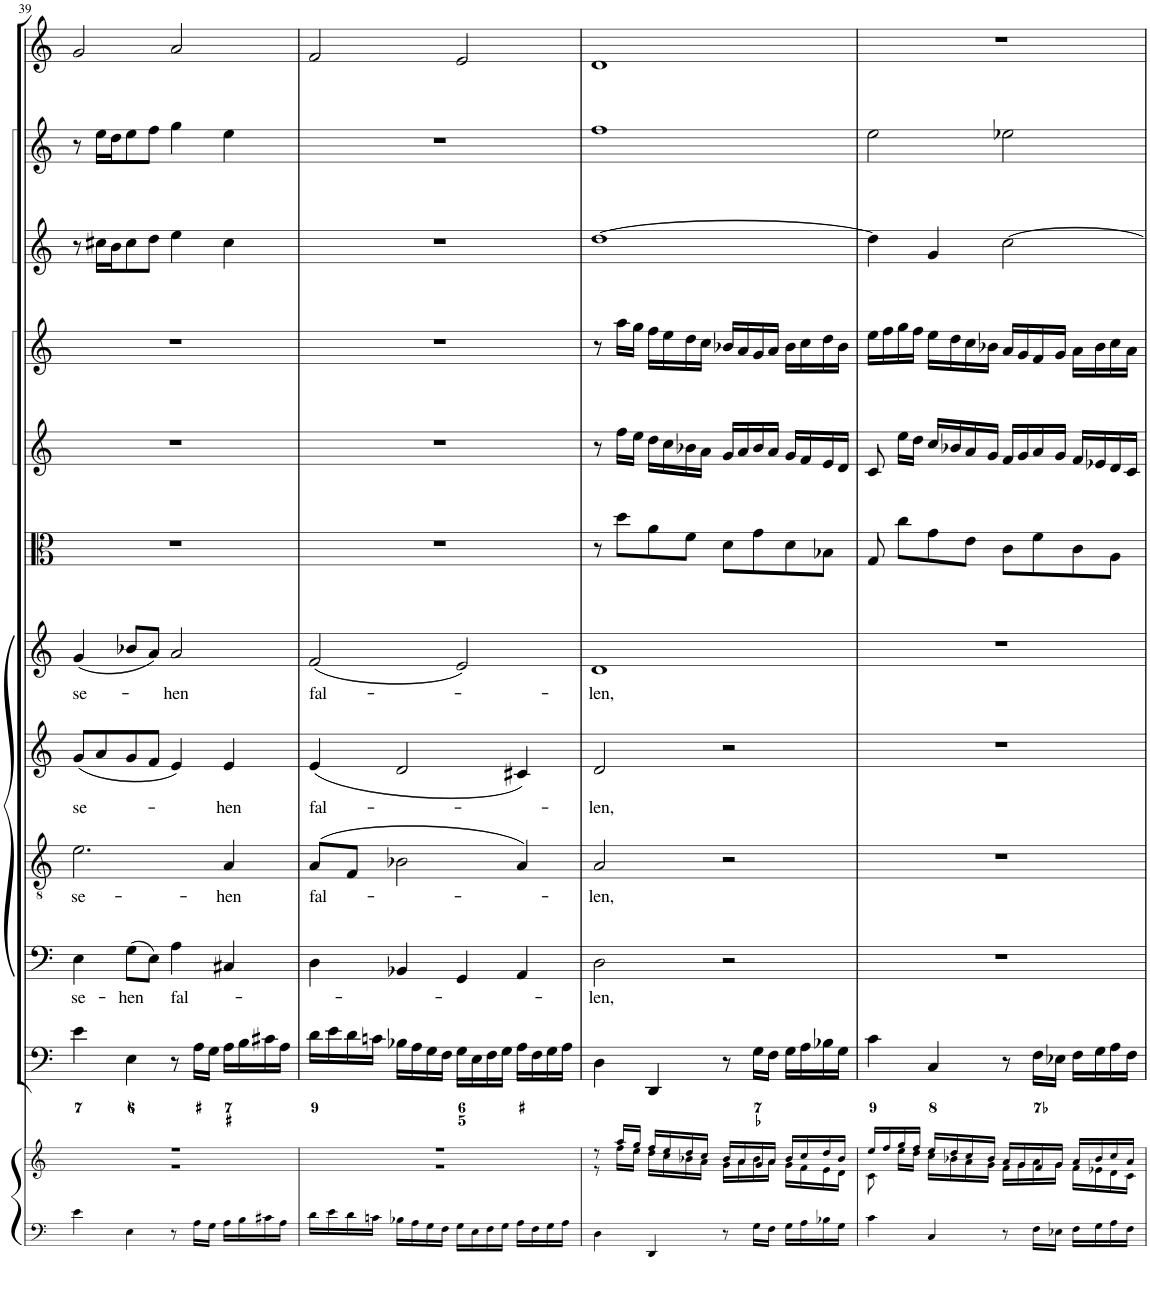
**kern	**kern	**kern	**kern	**text	**kern	**text	**kern	**text	**kern	**text	**kern	**kern	**kern	**kern	**kern	**kern
*part12	*part12	*part11	*part10	*part10	*part9	*part9	*part8	*part8	*part7	*part7	*part6	*part5	*part4	*part3	*part2	*part1
*staff13	*staff12	*staff11	*staff10	*staff10	*staff9	*staff9	*staff8	*staff8	*staff7	*staff7	*staff6	*staff5	*staff4	*staff3	*staff2	*staff1
*I"Piano reduction	*	*I"Continuo	*I"Basso	*	*I"Tenore	*	*I"Alto	*	*I"Soprano	*	*I"Viola	*I"Violino II	*I"Violino I	*I"Oboe II	*I"Oboe I	*I"Corno da caccia
*I'Pno	*	*	*	*	*	*	*	*	*	*	*I'Vla	*I'Vln	*I'Vln	*I'Ob	*I'Ob	*
!!LO:PB:g=z
*clefF4	*clefG2	*clefF4	*clefF4	*	*clefGv2	*	*clefG2	*	*clefG2	*	*clefC3	*clefG2	*clefG2	*clefG2	*clefG2	*clefG2
*	*	*	*	*	*	*	*	*	*	*	*	*	*	*	*	*Trd7c12
*k[]	*k[]	*k[]	*k[]	*	*k[]	*	*k[]	*	*k[]	*	*k[]	*k[]	*k[]	*k[]	*k[]	*k[]
*M4/4	*M4/4	*M4/4	*M4/4	*	*M4/4	*	*M4/4	*	*M4/4	*	*M4/4	*M4/4	*M4/4	*M4/4	*M4/4	*M4/4
*met(c)	*met(c)	*met(c)	*met(c)	*	*met(c)	*	*met(c)	*	*met(c)	*	*met(c)	*met(c)	*met(c)	*met(c)	*met(c)	*met(c)
=39	=39	=39	=39	=39	=39	=39	=39	=39	=39	=39	=39	=39	=39	=39	=39	=39
*	*^	*	*	*	*	*	*	*	*	*	*	*	*	*	*	*
!	!	!	!	!	!LO:LY:b	!	!LO:LY:b	!	!LO:LY:b	!	!LO:LY:b	!	!	!	!	!	!
4e\	1r	1r	4e\	4E\	se-	2.e\	se-	(8g/L	se-	(4g/	se-	1r	1r	1r	8r	8r	2g/
.	.	.	.	.	.	.	.	8a/	.	.	.	.	.	.	16cc#X\LL	16ee\LL	.
.	.	.	.	.	.	.	.	.	.	.	.	.	.	.	16b\J	16dd\J	.
!	!	!	!	!	!LO:LY:b	!	!	!	!	!	!	!	!	!	!	!	!
4E\	.	.	4E\	(8G\L	-hen	.	.	8g/	.	8b-X/L	.	.	.	.	8cc#\	8ee\	.
.	.	.	.	8E\J)	.	.	.	8f/J	.	8a/J)	.	.	.	.	8dd\J	8ff\J	.
!	!	!	!	!	!LO:LY:b	!	!	!	!	!	!LO:LY:b	!	!	!	!	!	!
8r	.	.	8r	4A\	fal-	.	.	4e/)	.	2a/	-hen	.	.	.	4ee\	4gg\	2a/
16A\LL	.	.	16A\LL	.	.	.	.	.	.	.	.	.	.	.	.	.	.
16G\JJ	.	.	16G\JJ	.	.	.	.	.	.	.	.	.	.	.	.	.	.
!	!	!	!	!	!	!	!LO:LY:b	!	!LO:LY:b	!	!	!	!	!	!	!	!
16A\LL	.	.	16A\LL	4C#X/	.	4A/	-hen	4e/	-hen	.	.	.	.	.	4cc#\	4ee\	.
16B\	.	.	16B\	.	.	.	.	.	.	.	.	.	.	.	.	.	.
16c#X\	.	.	16c#X\	.	.	.	.	.	.	.	.	.	.	.	.	.	.
16A\JJ	.	.	16A\JJ	.	.	.	.	.	.	.	.	.	.	.	.	.	.
=40	=40	=40	=40	=40	=40	=40	=40	=40	=40	=40	=40	=40	=40	=40	=40	=40	=40
!	!	!	!	!	!	!	!LO:LY:b	!	!LO:LY:b	!	!LO:LY:b	!	!	!	!	!	!
16d\LL	1r	1r	16d\LL	4D\	.	(8A/L	fal-	(4e/	fal-	(2f/	fal-	1r	1r	1r	1r	1r	2f/
16e\	.	.	16e\	.	.	.	.	.	.	.	.	.	.	.	.	.	.
16d\	.	.	16d\	.	.	8F/J	.	.	.	.	.	.	.	.	.	.	.
16cn\JJ	.	.	16cn\JJ	.	.	.	.	.	.	.	.	.	.	.	.	.	.
16B-X\LL	.	.	16B-X\LL	4BB-X/	.	2B-X\	.	2d/	.	.	.	.	.	.	.	.	.
16A\	.	.	16A\	.	.	.	.	.	.	.	.	.	.	.	.	.	.
16G\	.	.	16G\	.	.	.	.	.	.	.	.	.	.	.	.	.	.
16F\JJ	.	.	16F\JJ	.	.	.	.	.	.	.	.	.	.	.	.	.	.
16G\LL	.	.	16G\LL	4GG/	.	.	.	.	.	2e/)	.	.	.	.	.	.	2e/
16E\	.	.	16E\	.	.	.	.	.	.	.	.	.	.	.	.	.	.
16F\	.	.	16F\	.	.	.	.	.	.	.	.	.	.	.	.	.	.
16G\JJ	.	.	16G\JJ	.	.	.	.	.	.	.	.	.	.	.	.	.	.
16A\LL	.	.	16A\LL	4AA/	.	4A/)	.	4c#X/)	.	.	.	.	.	.	.	.	.
16F\	.	.	16F\	.	.	.	.	.	.	.	.	.	.	.	.	.	.
16G\	.	.	16G\	.	.	.	.	.	.	.	.	.	.	.	.	.	.
16A\JJ	.	.	16A\JJ	.	.	.	.	.	.	.	.	.	.	.	.	.	.
=41	=41	=41	=41	=41	=41	=41	=41	=41	=41	=41	=41	=41	=41	=41	=41	=41	=41
!	!	!	!	!	!LO:LY:b	!	!LO:LY:b	!	!LO:LY:b	!	!LO:LY:b	!	!	!	!	!	!
4D\	8r	8r	4D\	2D\	-len,	2A/	-len,	2d/	-len,	1d	-len,	8r	8r	8r	[1dd	1ff	1d
.	16aa/LL	16ff\LL	.	.	.	.	.	.	.	.	.	8dd\L	16ff\LL	16aa\LL	.	.	.
.	16gg/JJ	16ee\JJ	.	.	.	.	.	.	.	.	.	.	16ee\JJ	16gg\JJ	.	.	.
4DD/	16ff/LL	16dd\LL	4DD/	.	.	.	.	.	.	.	.	8a\	16dd\LL	16ff\LL	.	.	.
.	16ee/	16cc\	.	.	.	.	.	.	.	.	.	.	16cc\	16ee\	.	.	.
.	16dd/	16b-X\	.	.	.	.	.	.	.	.	.	8f\J	16b-X\	16dd\	.	.	.
.	16cc/JJ	16a\JJ	.	.	.	.	.	.	.	.	.	.	16a\JJ	16cc\JJ	.	.	.
8r	16b-/LL	16g\LL	8r	2r	.	2r	.	2r	.	.	.	8d\L	16g/LL	16b-X/LL	.	.	.
.	16a/	16a\	.	.	.	.	.	.	.	.	.	.	16a/	16a/	.	.	.
16G\LL	16g/	16b-\	16G\LL	.	.	.	.	.	.	.	.	8g\	16b-/	16g/	.	.	.
16F\JJ	16a/JJ	16a\JJ	16F\JJ	.	.	.	.	.	.	.	.	.	16a/JJ	16a/JJ	.	.	.
16G\LL	16b-/LL	16g\LL	16G\LL	.	.	.	.	.	.	.	.	8d\	16g/LL	16b-\LL	.	.	.
16A\	16cc/	16f\	16A\	.	.	.	.	.	.	.	.	.	16f/	16cc\	.	.	.
16B-X\	16dd/	16e\	16B-X\	.	.	.	.	.	.	.	.	8B-X\J	16e/	16dd\	.	.	.
16G\JJ	16b-/JJ	16d\JJ	16G\JJ	.	.	.	.	.	.	.	.	.	16d/JJ	16b-\JJ	.	.	.
=42	=42	=42	=42	=42	=42	=42	=42	=42	=42	=42	=42	=42	=42	=42	=42	=42	=42
4c\	16ee/LL	8c\	4c\	1r	.	1r	.	1r	.	1r	.	8G/	8c/	16ee\LL	4dd\]	2ee\	1r
.	16ff/	.	.	.	.	.	.	.	.	.	.	.	.	16ff\	.	.	.
.	16gg/	16ee\LL	.	.	.	.	.	.	.	.	.	8cc\L	16ee\LL	16gg\	.	.	.
.	16ff/JJ	16dd\JJ	.	.	.	.	.	.	.	.	.	.	16dd\JJ	16ff\JJ	.	.	.
4C/	16ee/LL	16cc\LL	4C/	.	.	.	.	.	.	.	.	8g\	16cc/LL	16ee\LL	4g/	.	.
.	16dd/	16b-X\	.	.	.	.	.	.	.	.	.	.	16b-X/	16dd\	.	.	.
.	16cc/	16a\	.	.	.	.	.	.	.	.	.	8e\J	16a/	16cc\	.	.	.
.	16b-/JJ	16g\JJ	.	.	.	.	.	.	.	.	.	.	16g/JJ	16b-X\JJ	.	.	.
8r	16a/LL	16f\LL	8r	.	.	.	.	.	.	.	.	8c\L	16f/LL	16a/LL	[2cc\	2ee-X\	.
.	16g/	16g\	.	.	.	.	.	.	.	.	.	.	16g/	16g/	.	.	.
16F\LL	16f/	16a\	16F\LL	.	.	.	.	.	.	.	.	8f\	16a/	16f/	.	.	.
16E-X\JJ	16g/JJ	16g\JJ	16E-X\JJ	.	.	.	.	.	.	.	.	.	16g/JJ	16g/JJ	.	.	.
16F\LL	16a/LL	16f\LL	16F\LL	.	.	.	.	.	.	.	.	8c\	16f/LL	16a\LL	.	.	.
16G\	16b-/	16e-X\	16G\	.	.	.	.	.	.	.	.	.	16e-X/	16b-\	.	.	.
16A\	16cc/	16d\	16A\	.	.	.	.	.	.	.	.	8A\J	16d/	16cc\	.	.	.
16F\JJ	16a/JJ	16c\JJ	16F\JJ	.	.	.	.	.	.	.	.	.	16c/JJ	16a\JJ	.	.	.
*	*v	*v	*	*	*	*	*	*	*	*	*	*	*	*	*	*	*
=	=	=	=	=	=	=	=	=	=	=	=	=	=	=	=	=
*-	*-	*-	*-	*-	*-	*-	*-	*-	*-	*-	*-	*-	*-	*-	*-	*-
